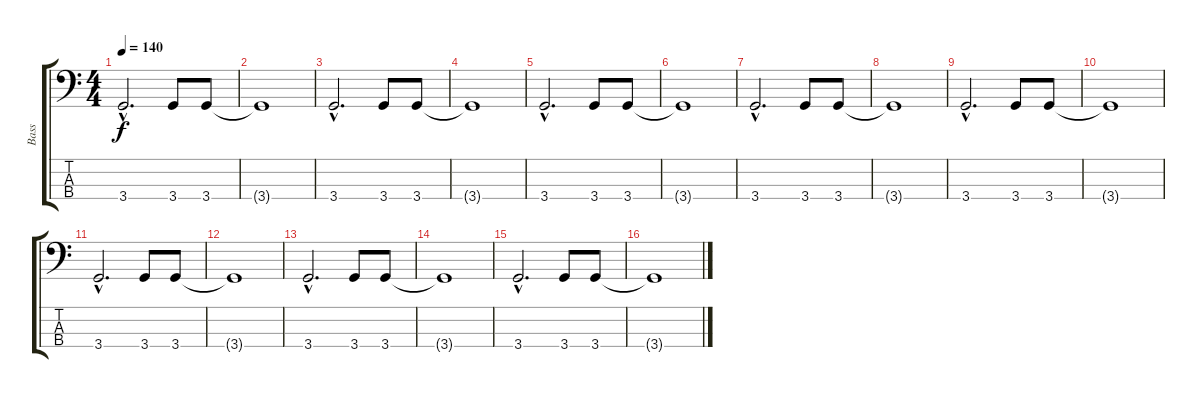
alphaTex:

\track ("Bass" "Bass") {instrument slapbass1}
\staff {score tabs}
\tuning (G2 D2 A1 E1) {hide}
\ts (4 4)
\tempo 140
\clef f4
\ks c
3.4{hac}.2{d dy f} 3.4.8 3.4.8 |
3.4{t}.1 |
3.4{hac}.2{d} 3.4.8 3.4.8 |
3.4{t}.1 |
3.4{hac}.2{d} 3.4.8 3.4.8 |
3.4{t}.1 |
3.4{hac}.2{d} 3.4.8 3.4.8 |
3.4{t}.1 |
3.4{hac}.2{d} 3.4.8 3.4.8 |
3.4{t}.1 |
3.4{hac}.2{d} 3.4.8 3.4.8 |
3.4{t}.1 |
3.4{hac}.2{d} 3.4.8 3.4.8 |
3.4{t}.1 |
3.4{hac}.2{d} 3.4.8 3.4.8 |
3.4{t}.1
